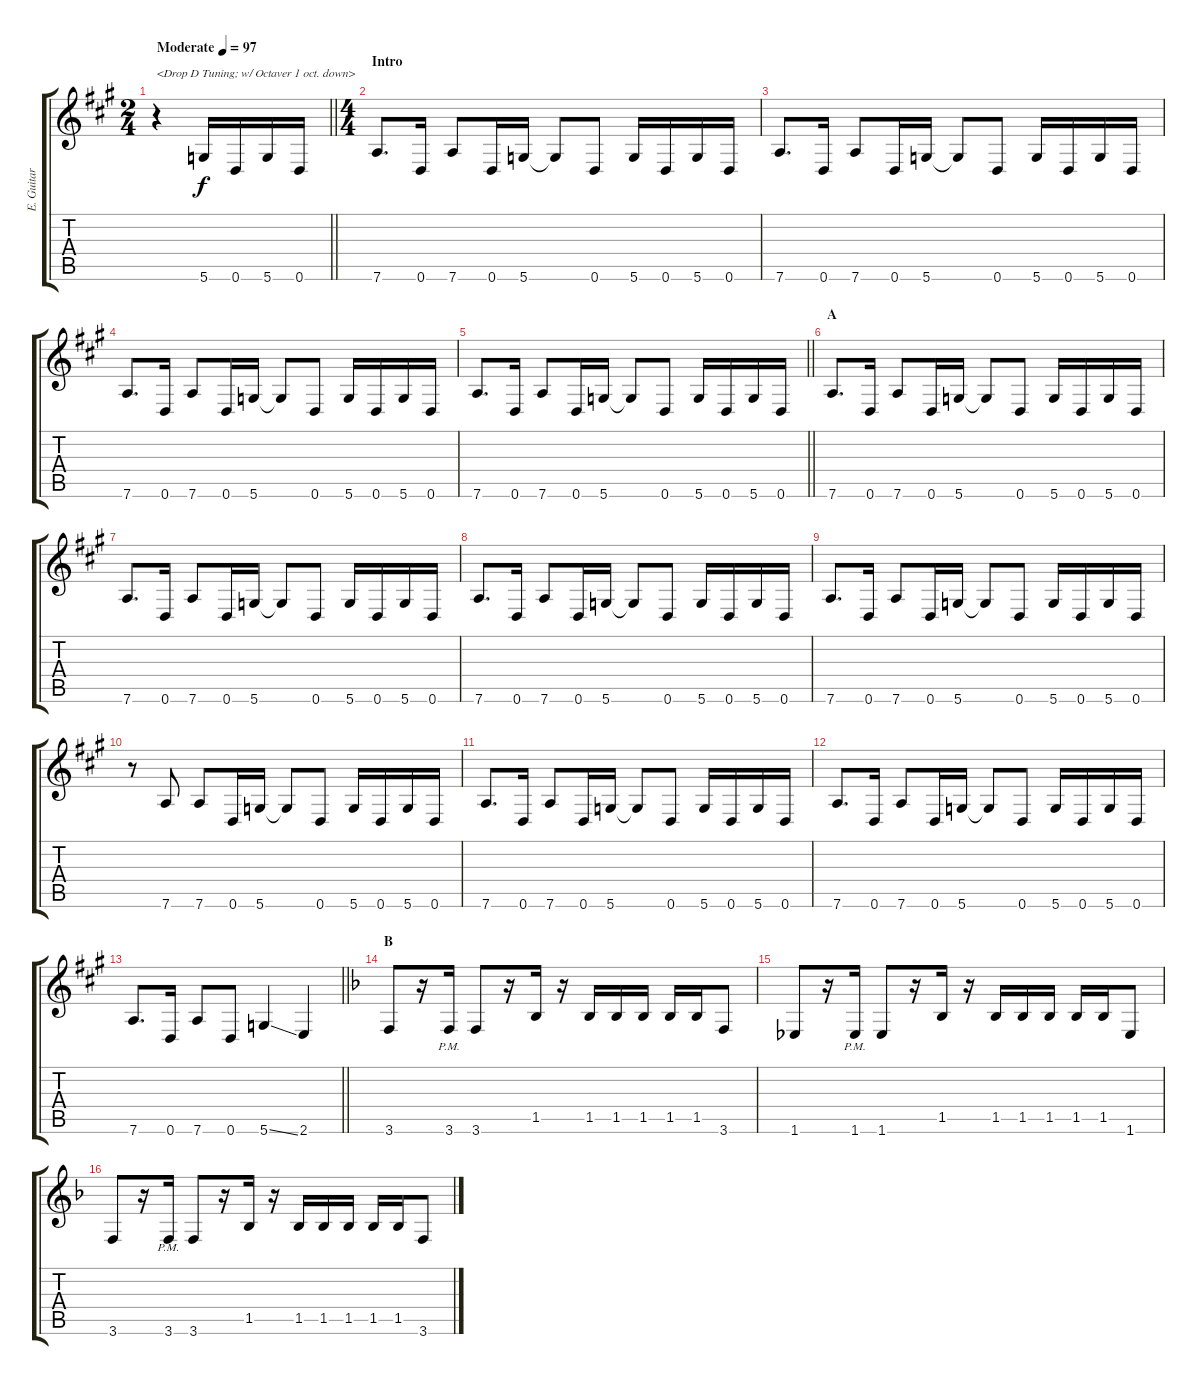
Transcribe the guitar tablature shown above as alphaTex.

\track ("E. Guitar I" "E. Guitar ") {instrument overdrivenguitar}
\staff {score tabs}
\tuning (E4 B3 G3 D3 A2 D2) {hide}
\ts (2 4)
\tempo (97 "Moderate")
\clef g2
\barLineRight lightlight
\ks a
r.4{txt "<Drop D Tuning; w/ Octaver 1 oct. down>" dy f instrument overdrivenguitar} 5.6.16 0.6.16 5.6.16 0.6.16 |
\ts (4 4)
\section ("" "Intro")
7.6.8{d} 0.6.16 7.6.8 0.6.16 5.6.16 5.6{t}.8 0.6.8 5.6.16 0.6.16 5.6.16 0.6.16 |
7.6.8{d} 0.6.16 7.6.8 0.6.16 5.6.16 5.6{t}.8 0.6.8 5.6.16 0.6.16 5.6.16 0.6.16 |
7.6.8{d} 0.6.16 7.6.8 0.6.16 5.6.16 5.6{t}.8 0.6.8 5.6.16 0.6.16 5.6.16 0.6.16 |
\barLineRight lightlight
7.6.8{d} 0.6.16 7.6.8 0.6.16 5.6.16 5.6{t}.8 0.6.8 5.6.16 0.6.16 5.6.16 0.6.16 |
\section ("" "A")
7.6.8{d} 0.6.16 7.6.8 0.6.16 5.6.16 5.6{t}.8 0.6.8 5.6.16 0.6.16 5.6.16 0.6.16 |
7.6.8{d} 0.6.16 7.6.8 0.6.16 5.6.16 5.6{t}.8 0.6.8 5.6.16 0.6.16 5.6.16 0.6.16 |
7.6.8{d} 0.6.16 7.6.8 0.6.16 5.6.16 5.6{t}.8 0.6.8 5.6.16 0.6.16 5.6.16 0.6.16 |
7.6.8{d} 0.6.16 7.6.8 0.6.16 5.6.16 5.6{t}.8 0.6.8 5.6.16 0.6.16 5.6.16 0.6.16 |
r.8 7.6.8 7.6.8 0.6.16 5.6.16 5.6{t}.8 0.6.8 5.6.16 0.6.16 5.6.16 0.6.16 |
7.6.8{d} 0.6.16 7.6.8 0.6.16 5.6.16 5.6{t}.8 0.6.8 5.6.16 0.6.16 5.6.16 0.6.16 |
7.6.8{d} 0.6.16 7.6.8 0.6.16 5.6.16 5.6{t}.8 0.6.8 5.6.16 0.6.16 5.6.16 0.6.16 |
\barLineRight lightlight
7.6.8{d} 0.6.16 7.6.8 0.6.8 5.6{ss}.4 2.6.4 |
\section ("" "B")
\ks f
3.6.8 r.16 3.6{pm}.16 3.6.8 r.16 1.5.16 r.16 1.5.16 1.5.16 1.5.16 1.5.16 1.5.16 3.6.8 |
1.6.8 r.16 1.6{pm}.16 1.6.8 r.16 1.5.16 r.16 1.5.16 1.5.16 1.5.16 1.5.16 1.5.16 1.6.8 |
3.6.8 r.16 3.6{pm}.16 3.6.8 r.16 1.5.16 r.16 1.5.16 1.5.16 1.5.16 1.5.16 1.5.16 3.6.8
